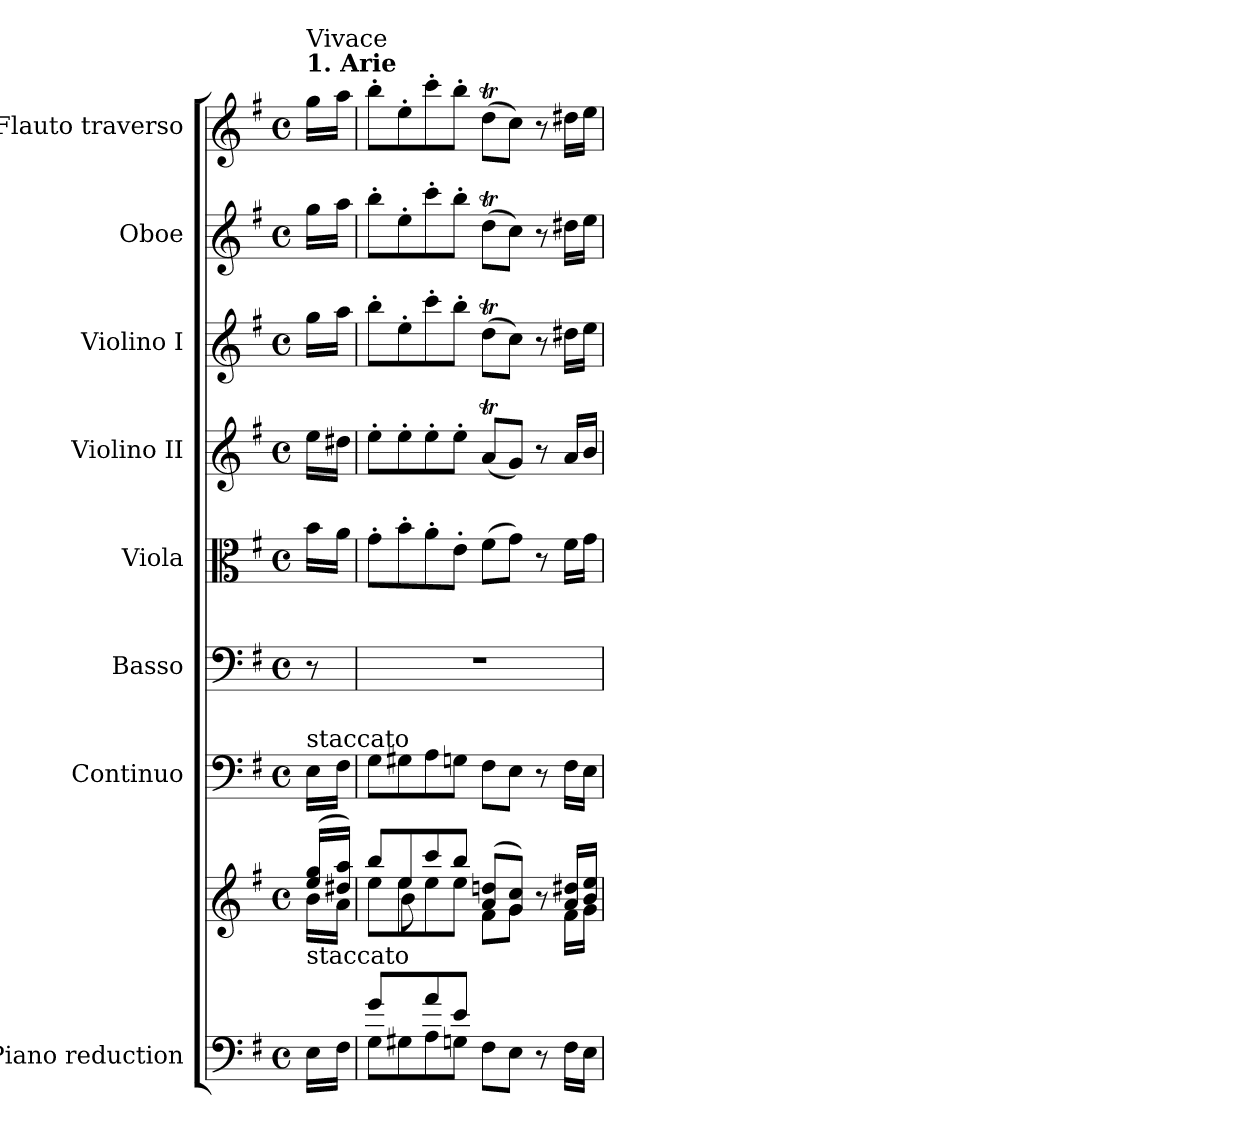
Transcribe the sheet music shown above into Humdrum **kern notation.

**kern	**kern	**kern	**kern	**kern	**kern	**kern	**kern	**kern
*part8	*part8	*part7	*part6	*part5	*part4	*part3	*part2	*part1
*staff9	*staff8	*staff7	*staff6	*staff5	*staff4	*staff3	*staff2	*staff1
*I"Piano reduction	*	*I"Continuo	*I"Basso	*I"Viola	*I"Violino II	*I"Violino I	*I"Oboe	*I"Flauto traverso
*I'Pno	*	*	*	*I'Vla	*I'Vln	*I'Vln	*I'Ob	*I'Fl
*clefF4	*clefG2	*clefF4	*clefF4	*clefC3	*clefG2	*clefG2	*clefG2	*clefG2
*k[f#]	*k[f#]	*k[f#]	*k[f#]	*k[f#]	*k[f#]	*k[f#]	*k[f#]	*k[f#]
*M4/4	*M4/4	*M4/4	*M4/4	*M4/4	*M4/4	*M4/4	*M4/4	*M4/4
*met(c)	*met(c)	*met(c)	*met(c)	*met(c)	*met(c)	*met(c)	*met(c)	*met(c)
=	=	=	=	=	=	=	=	=
*	*^	*	*	*	*	*	*	*
!	!	!	!	!	!	!	!	!	!LO:TX:a:B:t=1. Arie
!	!	!	!	!	!	!	!	!	!LO:TX:a:t=Vivace
!	!	!	!LO:TX:a:t=staccato	!	!	!	!	!	!
!LO:TX:a:t=staccato	!	!	!	!	!	!	!	!	!
16E\LL	(>16ee/ 16gg/LL	16b\LL	16E\LL	8r	16b\LL	16ee\LL	16gg\LL	16gg\LL	16gg\LL
16F#\JJ	16dd#X/ 16aa/JJ)	16a\JJ	16F#\JJ	.	16a\JJ	16dd#X\JJ	16aa\JJ	16aa\JJ	16aa\JJ
=1	=1	=1	=1	=1	=1	=1	=1	=1	=1
*^	*	*^	*	*	*	*	*	*	*
8g/L	8G\L	8bb/L	8ee\L	8ryy	8G\L	1r	8g'\L	8ee'\L	8bb'\L	8bb'\L	8bb'\L
8ryy	8G#X\	8ee/	8ee\	8b\	8G#X\	.	8b'\	8ee'\	8ee'\	8ee'\	8ee'\
8a/	8A\	8ccc/	8ee\	2.ryy	8A\	.	8a'\	8ee'\	8ccc'\	8ccc'\	8ccc'\
8e/J	8Gn\J	8bb/J	8ee\J	.	8Gn\J	.	8e'\J	8ee'\J	8bb'\J	8bb'\J	8bb'\J
4ryy	8F#\L	(>8a/ 8ddn/L	8f#\L	.	8F#\L	.	(>8f#\L	(<8aT/L	(>8ddT\L	(>8ddT\L	(>8ddT\L
.	8E\J	8g/ 8cc/J)	8g\J	.	8E\J	.	8g\J)	8g/J)	8cc\J)	8cc\J)	8cc\J)
8r	8ryy	8r	8ryy	.	8r	.	8r	8r	8r	8r	8r
8ryy	16F#\LL	16a/ 16dd#X/LL	16f#\LL	.	16F#\LL	.	16f#\LL	16a/LL	16dd#X\LL	16dd#X\LL	16dd#X\LL
.	16E\JJ	16b/ 16ee/JJ	16g\JJ	.	16E\JJ	.	16g\JJ	16b/JJ	16ee\JJ	16ee\JJ	16ee\JJ
*v	*v	*	*	*	*	*	*	*	*	*	*
*	*v	*v	*v	*	*	*	*	*	*	*
=	=	=	=	=	=	=	=	=
*-	*-	*-	*-	*-	*-	*-	*-	*-
